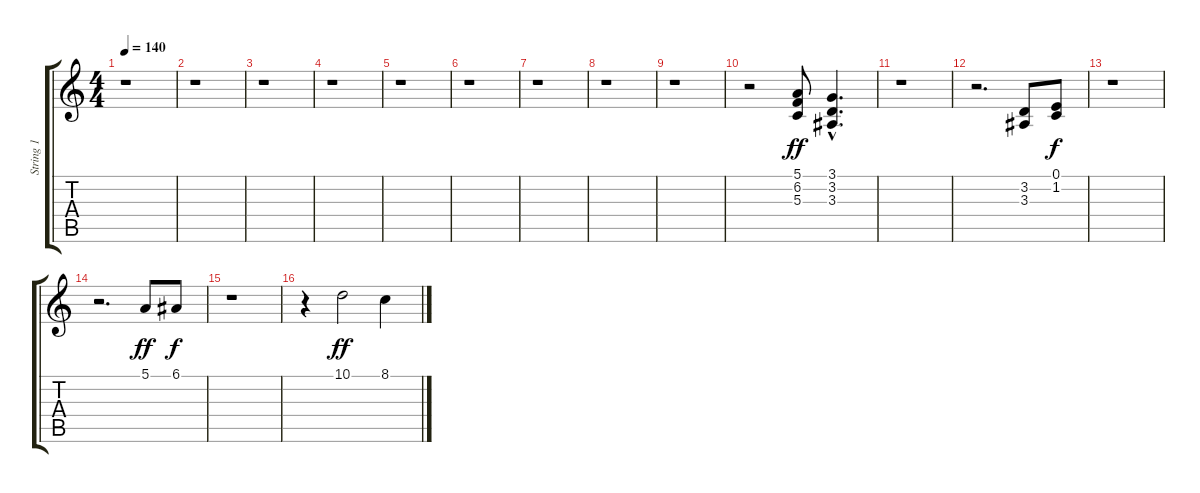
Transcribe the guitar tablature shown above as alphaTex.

\track ("String 1" "String 1") {instrument stringensemble1}
\staff {score tabs}
\tuning (E4 B3 G3 D3 A2 E2) {hide}
\ts (4 4)
\tempo 140
\clef g2
\ks c
r.1{dy ff} |
r.1 |
r.1 |
r.1 |
r.1 |
r.1 |
r.1 |
r.1 |
r.1 |
r.2 (5.1 6.2 5.3).8 (3.1{hac} 3.2{hac} 3.3{hac}).4{d} |
r.1 |
r.2{d} (3.2 3.3).8 (0.1 1.2).8{dy f} |
r.1 |
r.2{d} 5.1.8{dy ff} 6.1.8{dy f} |
r.1 |
r.4 10.1.2{dy ff} 8.1.4
